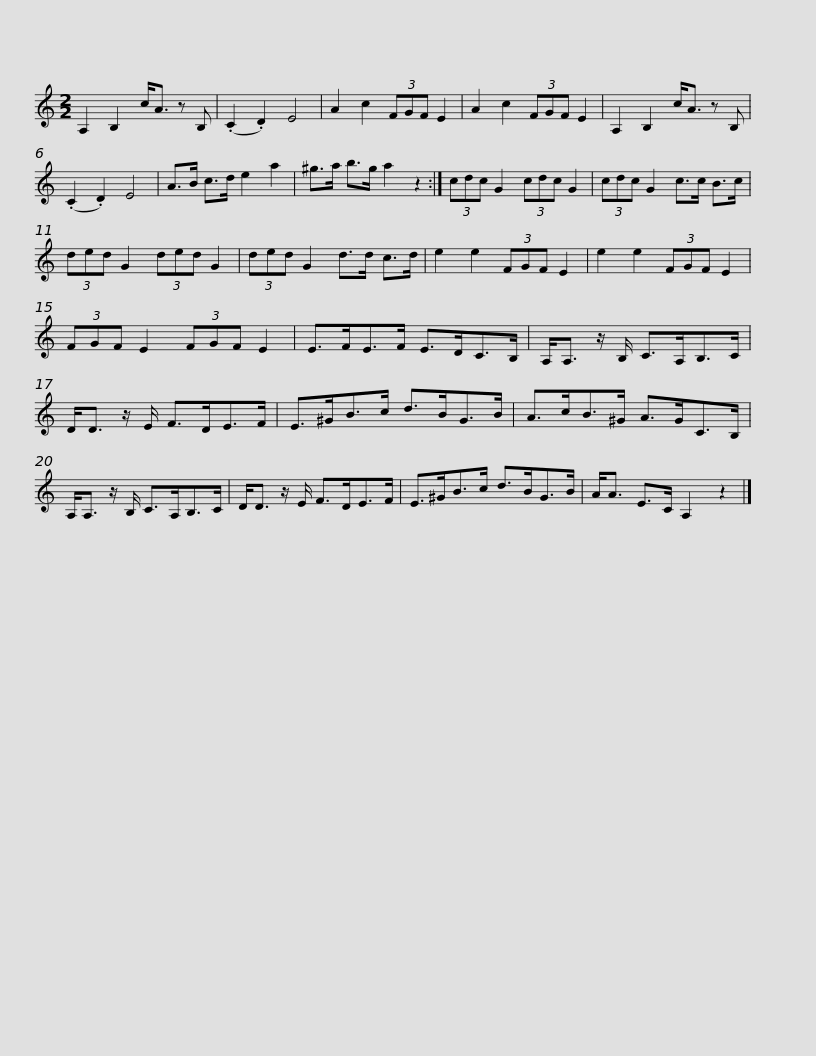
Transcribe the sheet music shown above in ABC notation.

X:1
L:1/8
M:2/2
I:linebreak $
K:C
V:1 treble
V:1
 A,2 B,2 c<A z B, | (.C2 .D2) E4 | A2 c2 (3FGF E2 | A2 c2 (3FGF E2 | A,2 B,2 c<A z B, | %5
 (.C2 .D2) E4 | A>B c>d e2 a2 |$ ^g>a b>g a2 z2 :| (3cdc G2 (3cdc G2 | (3cdc G2 c>c B>c | %10
 (3ded G2 (3ded G2 | (3ded G2 d>d c>d |$ e2 e2 (3FGF E2 | e2 e2 (3FGF E2 | (3FGF E2 (3FGF E2 | %15
 E>FE>F E>DC>B, | A,<A, z/ B,/ C>A,B,>C |$ D<D z/ E/ F>DE>F | E>^GB>c d>BG>B | A>cB>^G A>GC>B, | %20
 A,<A, z/ B,/ C>A,B,>C |$ D<D z/ E/ F>DE>F | E>^GB>c d>BG>B | A<A E>C A,2 z2 |] %24
